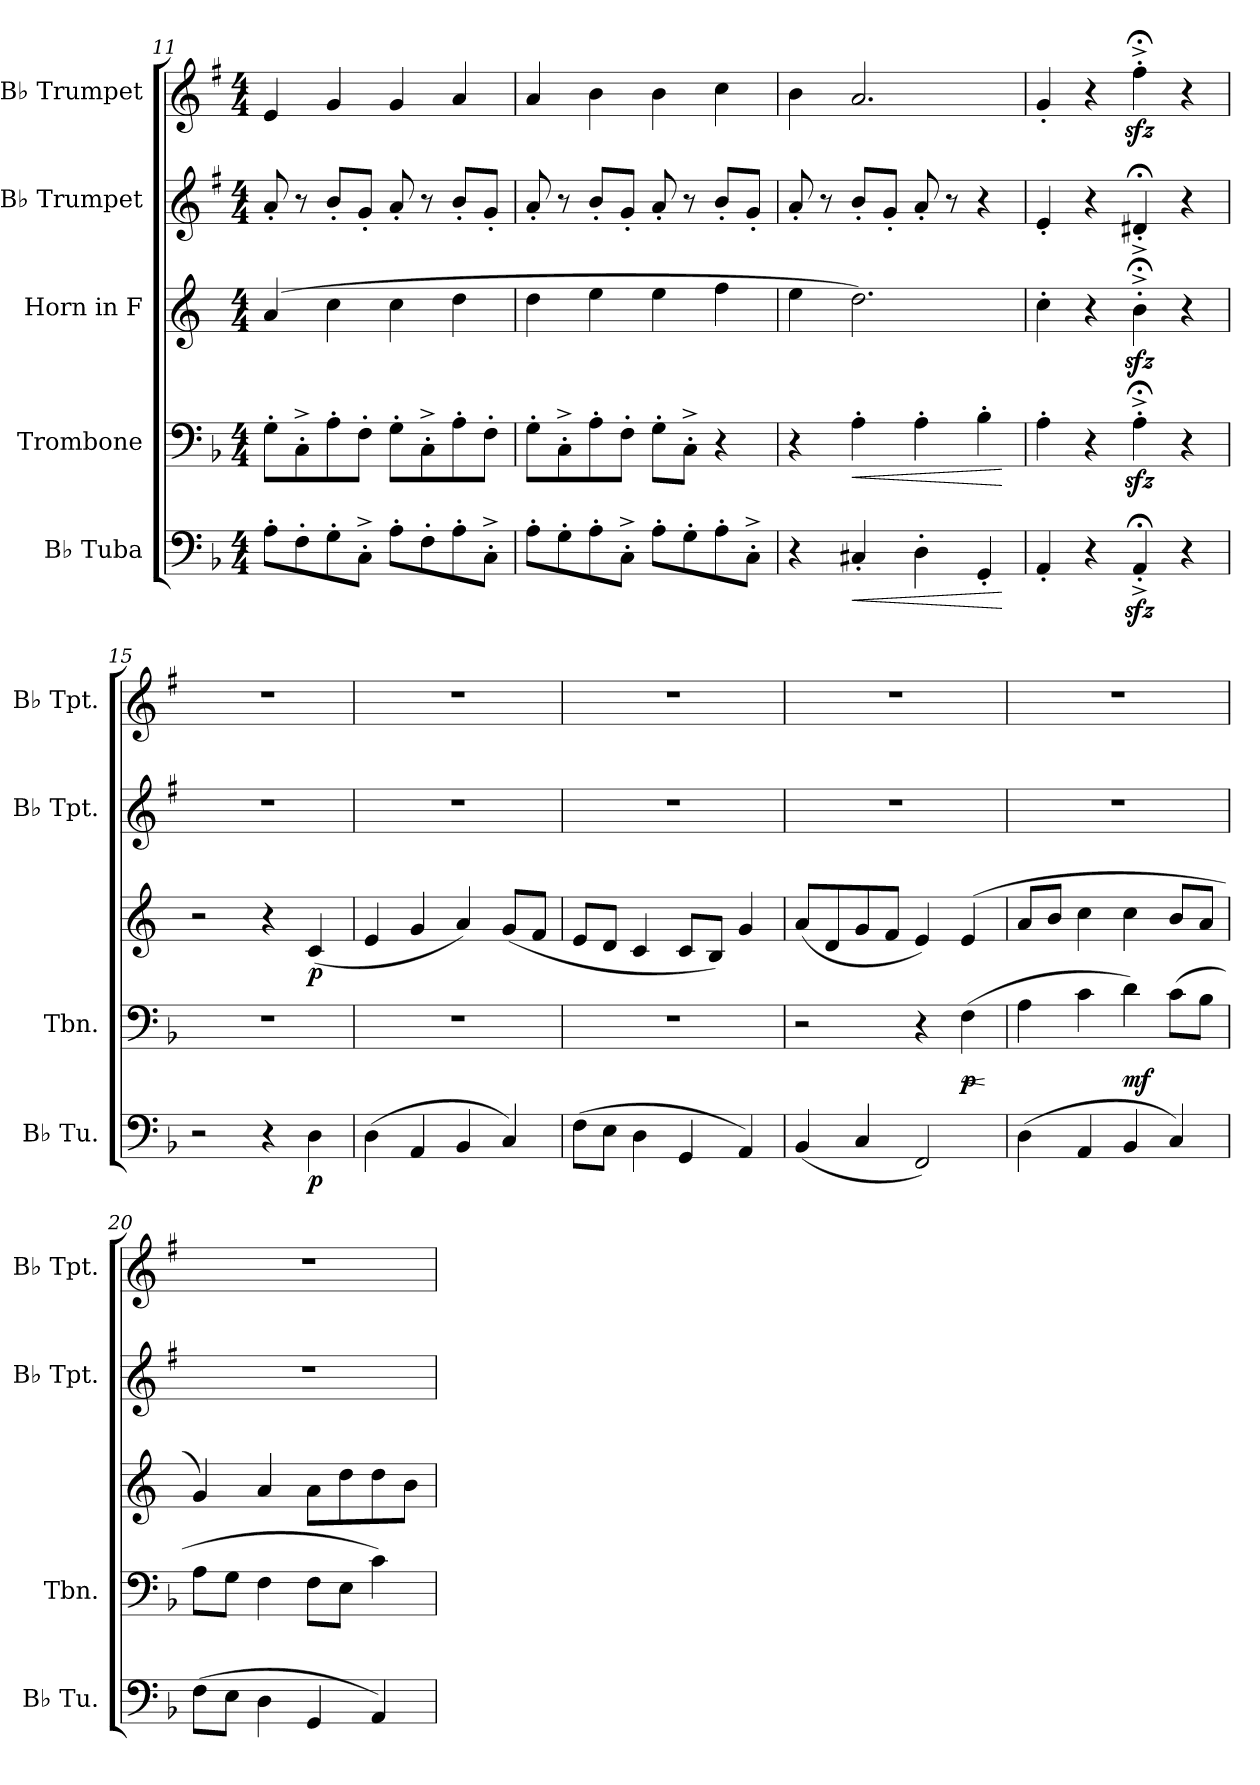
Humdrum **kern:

**kern	**dynam	**kern	**dynam	**kern	**dynam	**kern	**kern
*part5	*part5	*part4	*part4	*part3	*part3	*part2	*part1
*staff5	*staff5	*staff4	*staff4	*staff3	*staff3	*staff2	*staff1
*I"B♭ Tuba	*	*I"Trombone	*	*I"Horn in F	*	*I"B♭ Trumpet	*I"B♭ Trumpet
*I'B♭ Tu.	*	*I'Tbn.	*	*	*	*I'B♭ Tpt.	*I'B♭ Tpt.
!!LO:PB:g=z
*clefF4	*	*clefF4	*	*clefG2	*	*clefG2	*clefG2
*	*	*	*	*ITrd4c7	*	*ITrd1c2	*ITrd1c2
*k[b-]	*	*k[b-]	*	*k[b-]	*	*k[b-]	*k[b-]
*M4/4	*	*M4/4	*	*M4/4	*	*M4/4	*M4/4
=11	=11	=11	=11	=11	=11	=11	=11
8A'\L	.	8G'\L	.	(4d/	.	8g'/	4d/
8F'\	.	8C^'\	.	.	.	8r	.
8G'\	.	8A'\	.	4f\	.	8a'/L	4f/
8C^'\J	.	8F'\J	.	.	.	8f'/J	.
8A'\L	.	8G'\L	.	4f\	.	8g'/	4f/
8F'\	.	8C^'\	.	.	.	8r	.
8A'\	.	8A'\	.	4g\	.	8a'/L	4g/
8C^'\J	.	8F'\J	.	.	.	8f'/J	.
=12	=12	=12	=12	=12	=12	=12	=12
8A'\L	.	8G'\L	.	4g\	.	8g'/	4g/
8G'\	.	8C^'\	.	.	.	8r	.
8A'\	.	8A'\	.	4a\	.	8a'/L	4a\
8C^'\J	.	8F'\J	.	.	.	8f'/J	.
8A'\L	.	8G'\L	.	4a\	.	8g'/	4a\
8G'\	.	8C^'\J	.	.	.	8r	.
8A'\	.	4r	.	4b-\	.	8a'/L	4b-\
8C^'\J	.	.	.	.	.	8f'/J	.
=13	=13	=13	=13	=13	=13	=13	=13
4r	.	4r	.	4a\	.	8g'/	4a\
.	.	.	.	.	.	8r	.
!	!LO:HP:b	!	!LO:HP:b	!	!	!	!
4C#X'/	<	4A'\	<	2.g\)	.	8a'/L	2.g/
.	.	.	.	.	.	8f'/J	.
4D'\	.	4A'\	.	.	.	8g'/	.
.	.	.	.	.	.	8r	.
4GG'/	.	4B-'\	.	.	.	4r	.
.	[	.	[	.	.	.	.
=14	=14	=14	=14	=14	=14	=14	=14
4AA'/	.	4A'\	.	4f'\	.	4d'/	4f'/
4r	.	4r	.	4r	.	4r	4r
4AAzz<;<'^/	.	4Azz<;<^'\	.	4ezz<;<'^\	.	4c#X;<'^/	4eezz<;<^'\
4r	.	4r	.	4r	.	4r	4r
=15	=15	=15	=15	=15	=15	=15	=15
2r	.	1r	.	2r	.	1r	1r
4r	.	.	.	4r	.	.	.
!	!LO:DY:b	!	!	!	!LO:DY:b	!	!
4D\	p	.	.	(4F/	p	.	.
!!LO:LB:g=z
=16	=16	=16	=16	=16	=16	=16	=16
!!LO:REH:place=s1:a:B:fs=14:t=B
*	*	*	*	*	*	*	*MM70
(4D\	.	1r	.	4A/	.	1r	1r
4AA/	.	.	.	4c/	.	.	.
4BB-/	.	.	.	4d/)	.	.	.
4C/)	.	.	.	(8c/L	.	.	.
.	.	.	.	8B-/J	.	.	.
=17	=17	=17	=17	=17	=17	=17	=17
(8F\L	.	1r	.	8A/L	.	1r	1r
8E\J	.	.	.	8G/J	.	.	.
4D\	.	.	.	4F/	.	.	.
4GG/	.	.	.	8F/L	.	.	.
.	.	.	.	8E/J)	.	.	.
4AA/)	.	.	.	4c/	.	.	.
=18	=18	=18	=18	=18	=18	=18	=18
(4BB-/	.	2r	.	(8d/L	.	1r	1r
.	.	.	.	8G/	.	.	.
4C/	.	.	.	8c/	.	.	.
.	.	.	.	8B-/J	.	.	.
2FF/)	.	4r	.	4A/)	.	.	.
!	!	!	!LO:HP:b	!	!	!	!
!	!	!	!LO:DY:n=1:b	!	!	!	!
.	.	(4F\	< p	(4A/	.	.	.
.	.	.	[	.	.	.	.
=19	=19	=19	=19	=19	=19	=19	=19
(4D\	.	4A\	.	8d/L	.	1r	1r
.	.	.	.	8e/J	.	.	.
4AA/	.	4c\	.	4f\	.	.	.
!	!	!	!LO:DY:b	!	!	!	!
4BB-/	.	4d\)	mf	4f\	.	.	.
4C/)	.	(8c\L	.	8e/L	.	.	.
.	.	8B-\J	.	8d/J	.	.	.
=20	=20	=20	=20	=20	=20	=20	=20
(8F\L	.	8A\L	.	4c/)	.	1r	1r
8E\J	.	8G\J	.	.	.	.	.
4D\	.	4F\	.	4d/	.	.	.
4GG/	.	8F\L	.	8d\L	.	.	.
.	.	8E\J	.	8g\	.	.	.
4AA/)	.	4c\)	.	8g\	.	.	.
.	.	.	.	8e\J	.	.	.
=	=	=	=	=	=	=	=
*-	*-	*-	*-	*-	*-	*-	*-
